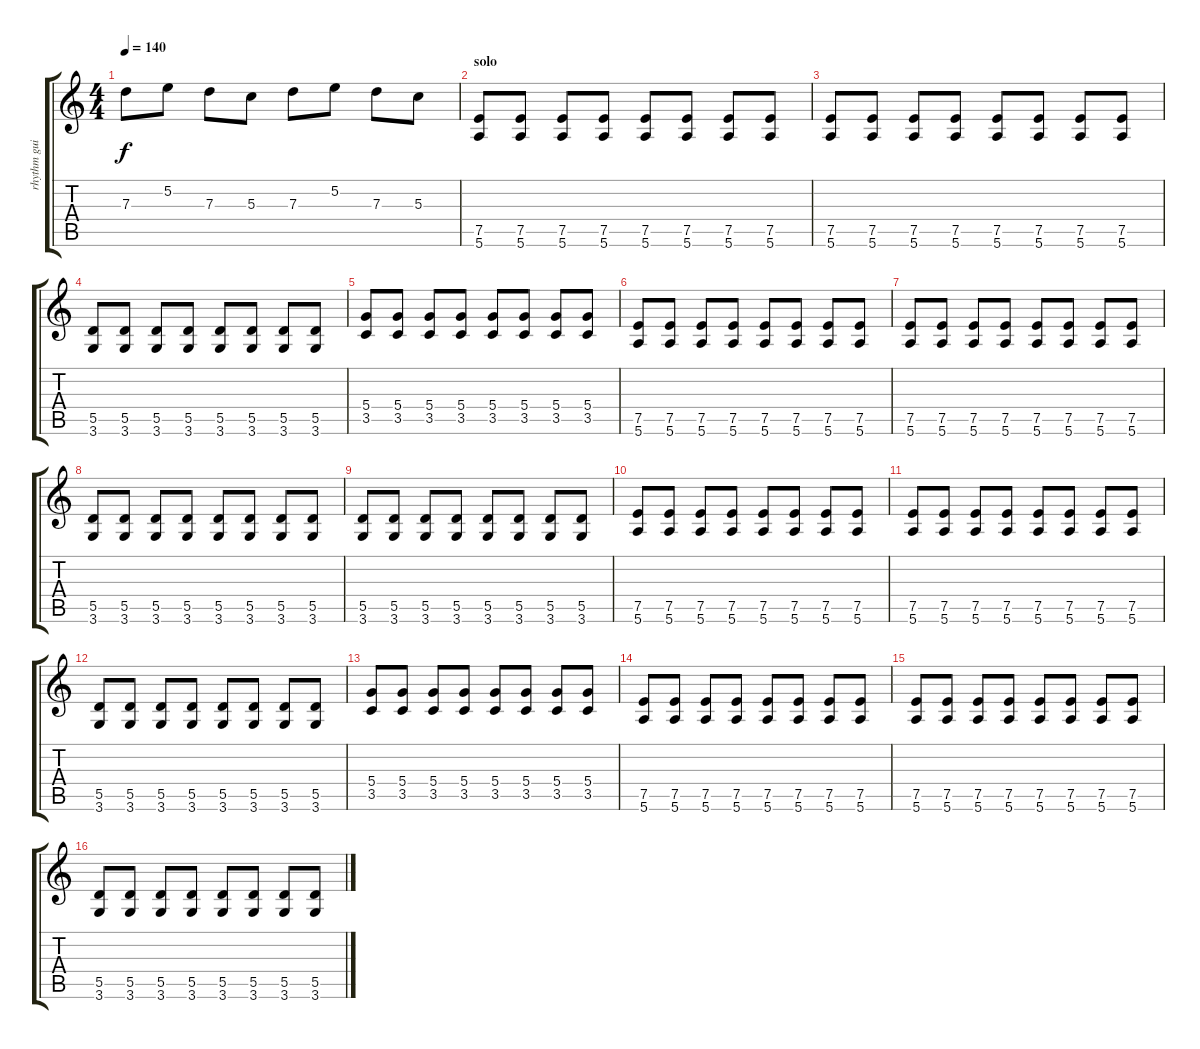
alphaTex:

\track ("rhythm guitar" "rhythm gui") {instrument distortionguitar}
\staff {score tabs}
\tuning (E4 B3 G3 D3 A2 E2) {hide}
\ts (4 4)
\tempo 140
\clef g2
\ks c
7.3.8{dy f} 5.2.8 7.3.8 5.3.8 7.3.8 5.2.8 7.3.8 5.3.8 |
\section ("" "solo")
(7.5 5.6).8 (7.5 5.6).8 (7.5 5.6).8 (7.5 5.6).8 (7.5 5.6).8 (7.5 5.6).8 (7.5 5.6).8 (7.5 5.6).8 |
(7.5 5.6).8 (7.5 5.6).8 (7.5 5.6).8 (7.5 5.6).8 (7.5 5.6).8 (7.5 5.6).8 (7.5 5.6).8 (7.5 5.6).8 |
(5.5 3.6).8 (5.5 3.6).8 (5.5 3.6).8 (5.5 3.6).8 (5.5 3.6).8 (5.5 3.6).8 (5.5 3.6).8 (5.5 3.6).8 |
(5.4 3.5).8 (5.4 3.5).8 (5.4 3.5).8 (5.4 3.5).8 (5.4 3.5).8 (5.4 3.5).8 (5.4 3.5).8 (5.4 3.5).8 |
(7.5 5.6).8 (7.5 5.6).8 (7.5 5.6).8 (7.5 5.6).8 (7.5 5.6).8 (7.5 5.6).8 (7.5 5.6).8 (7.5 5.6).8 |
(7.5 5.6).8 (7.5 5.6).8 (7.5 5.6).8 (7.5 5.6).8 (7.5 5.6).8 (7.5 5.6).8 (7.5 5.6).8 (7.5 5.6).8 |
(5.5 3.6).8 (5.5 3.6).8 (5.5 3.6).8 (5.5 3.6).8 (5.5 3.6).8 (5.5 3.6).8 (5.5 3.6).8 (5.5 3.6).8 |
(5.5 3.6).8 (5.5 3.6).8 (5.5 3.6).8 (5.5 3.6).8 (5.5 3.6).8 (5.5 3.6).8 (5.5 3.6).8 (5.5 3.6).8 |
(7.5 5.6).8 (7.5 5.6).8 (7.5 5.6).8 (7.5 5.6).8 (7.5 5.6).8 (7.5 5.6).8 (7.5 5.6).8 (7.5 5.6).8 |
(7.5 5.6).8 (7.5 5.6).8 (7.5 5.6).8 (7.5 5.6).8 (7.5 5.6).8 (7.5 5.6).8 (7.5 5.6).8 (7.5 5.6).8 |
(5.5 3.6).8 (5.5 3.6).8 (5.5 3.6).8 (5.5 3.6).8 (5.5 3.6).8 (5.5 3.6).8 (5.5 3.6).8 (5.5 3.6).8 |
(5.4 3.5).8 (5.4 3.5).8 (5.4 3.5).8 (5.4 3.5).8 (5.4 3.5).8 (5.4 3.5).8 (5.4 3.5).8 (5.4 3.5).8 |
(7.5 5.6).8 (7.5 5.6).8 (7.5 5.6).8 (7.5 5.6).8 (7.5 5.6).8 (7.5 5.6).8 (7.5 5.6).8 (7.5 5.6).8 |
(7.5 5.6).8 (7.5 5.6).8 (7.5 5.6).8 (7.5 5.6).8 (7.5 5.6).8 (7.5 5.6).8 (7.5 5.6).8 (7.5 5.6).8 |
(5.5 3.6).8 (5.5 3.6).8 (5.5 3.6).8 (5.5 3.6).8 (5.5 3.6).8 (5.5 3.6).8 (5.5 3.6).8 (5.5 3.6).8
